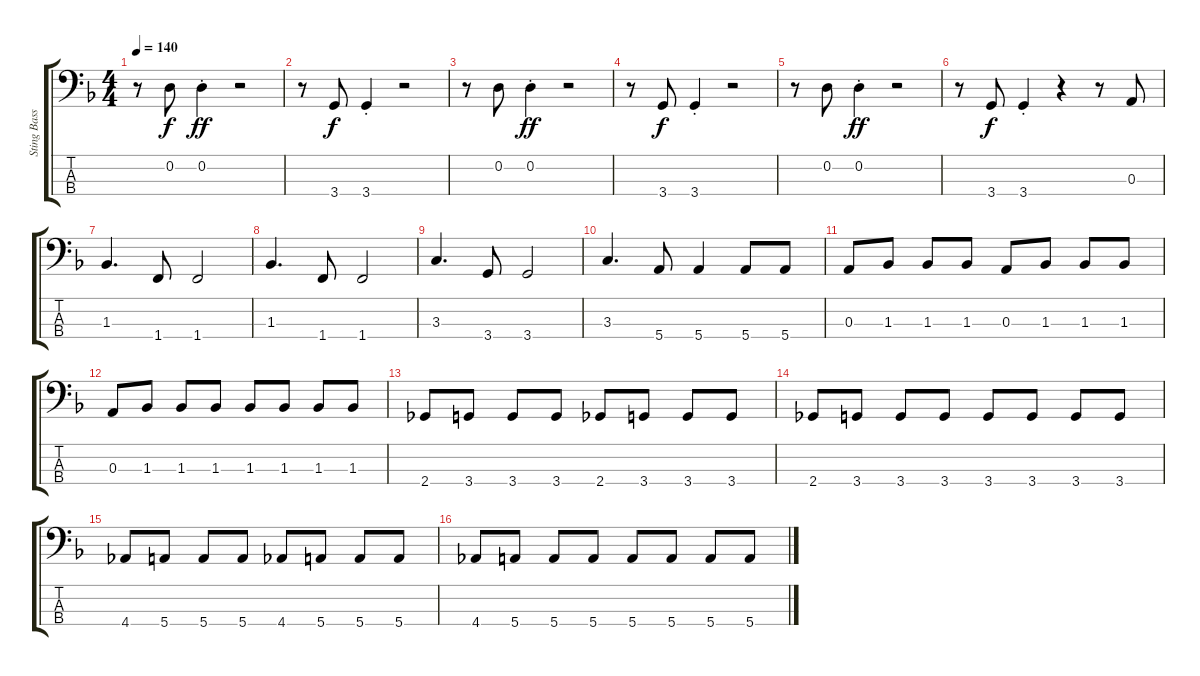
\track ("Sting Bass" "Sting Bass") {instrument electricbasspick}
\staff {score tabs}
\tuning (G2 D2 A1 E1) {hide}
\ts (4 4)
\tempo 140
\clef f4
\ks f
r.8{dy f} 0.2.8 0.2{st}.4{dy ff} r.2 |
r.8 3.4.8{dy f} 3.4{st}.4 r.2 |
r.8 0.2.8 0.2{st}.4{dy ff} r.2 |
r.8 3.4.8{dy f} 3.4{st}.4 r.2 |
r.8 0.2.8 0.2{st}.4{dy ff} r.2 |
r.8 3.4.8{dy f} 3.4{st}.4 r.4 r.8 0.3.8 |
1.3.4{d} 1.4.8 1.4.2 |
1.3.4{d} 1.4.8 1.4.2 |
3.3.4{d} 3.4.8 3.4.2 |
3.3.4{d} 5.4.8 5.4.4 5.4.8 5.4.8 |
0.3.8 1.3.8 1.3.8 1.3.8 0.3.8 1.3.8 1.3.8 1.3.8 |
0.3.8 1.3.8 1.3.8 1.3.8 1.3.8 1.3.8 1.3.8 1.3.8 |
2.4.8 3.4.8 3.4.8 3.4.8 2.4.8 3.4.8 3.4.8 3.4.8 |
2.4.8 3.4.8 3.4.8 3.4.8 3.4.8 3.4.8 3.4.8 3.4.8 |
4.4.8 5.4.8 5.4.8 5.4.8 4.4.8 5.4.8 5.4.8 5.4.8 |
4.4.8 5.4.8 5.4.8 5.4.8 5.4.8 5.4.8 5.4.8 5.4.8
